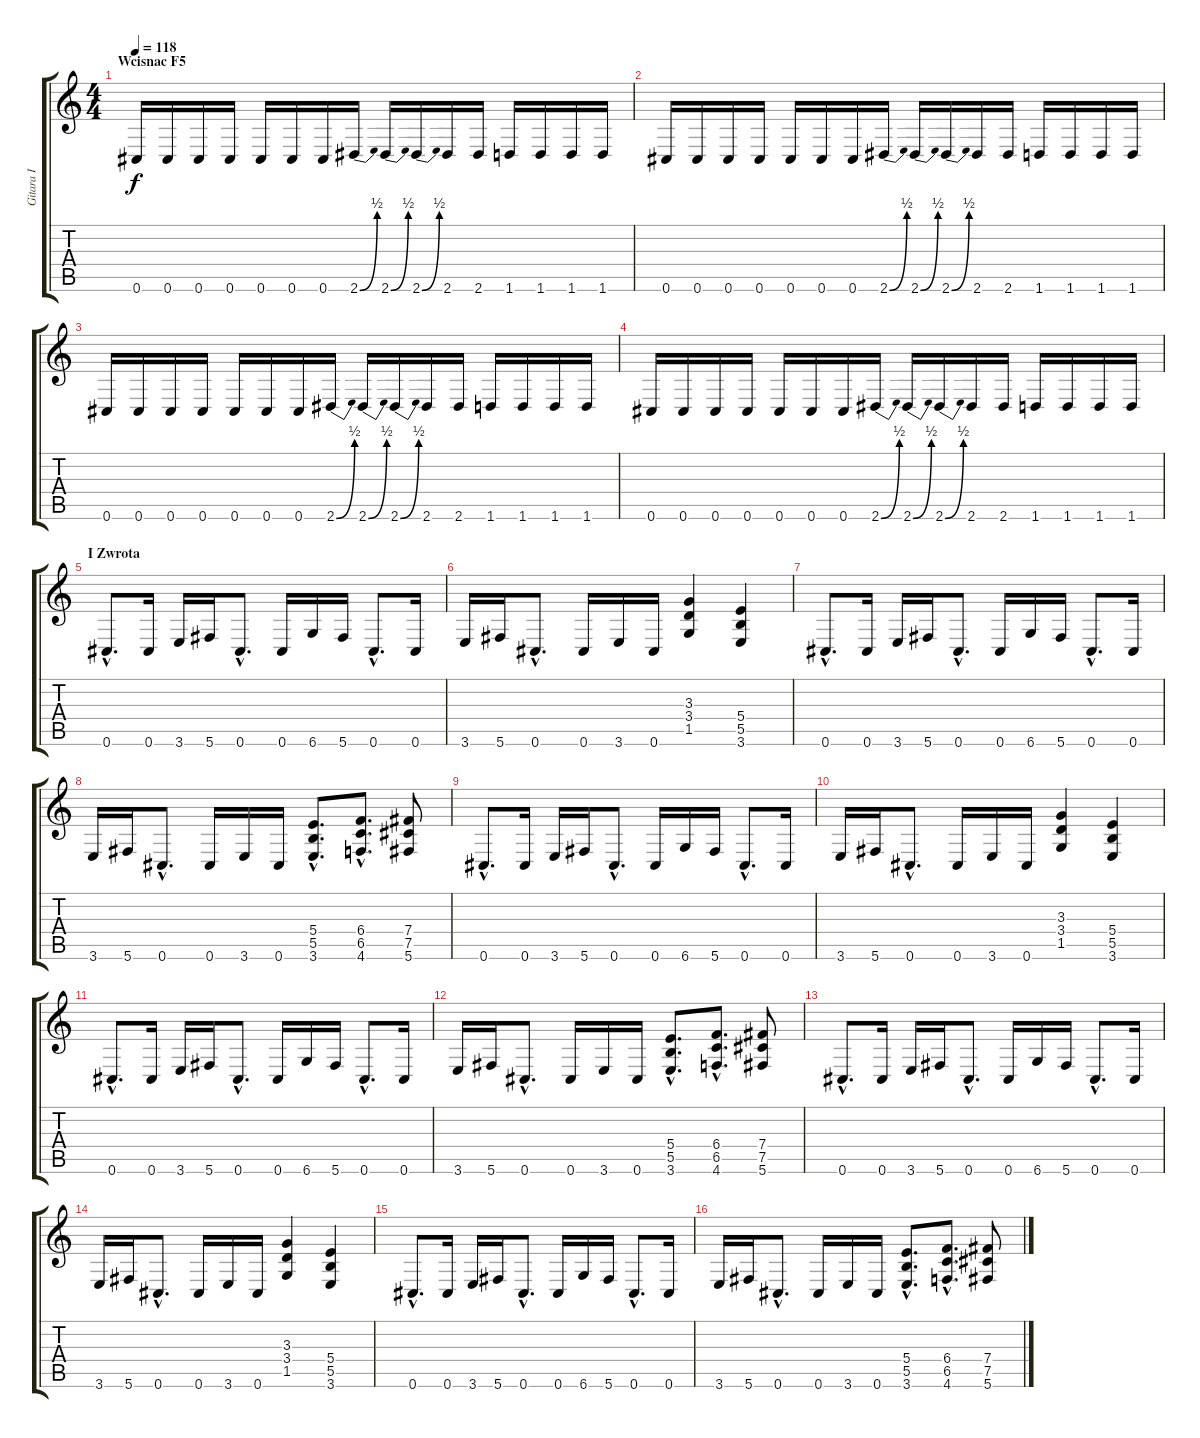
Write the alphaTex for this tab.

\track ("Gitara I" "Gitara I") {instrument distortionguitar}
\staff {score tabs}
\tuning (Db4 Ab3 E3 B2 Gb2 Db2) {hide}
\ts (4 4)
\section ("" "Wcisnac F5")
\tempo 118
\clef g2
\ks c
0.6.16{dy f instrument distortionguitar} 0.6.16 0.6.16 0.6.16 0.6.16 0.6.16 0.6.16 2.6{be (bend 0 0 60 2)}.16 2.6{be (bend 0 0 60 2)}.16 2.6{be (bend 0 0 60 2)}.16 2.6.16 2.6.16 1.6.16 1.6.16 1.6.16 1.6.16 |
0.6.16 0.6.16 0.6.16 0.6.16 0.6.16 0.6.16 0.6.16 2.6{be (bend 0 0 60 2)}.16 2.6{be (bend 0 0 60 2)}.16 2.6{be (bend 0 0 60 2)}.16 2.6.16 2.6.16 1.6.16 1.6.16 1.6.16 1.6.16 |
0.6.16 0.6.16 0.6.16 0.6.16 0.6.16 0.6.16 0.6.16 2.6{be (bend 0 0 60 2)}.16 2.6{be (bend 0 0 60 2)}.16 2.6{be (bend 0 0 60 2)}.16 2.6.16 2.6.16 1.6.16 1.6.16 1.6.16 1.6.16 |
0.6.16 0.6.16 0.6.16 0.6.16 0.6.16 0.6.16 0.6.16 2.6{be (bend 0 0 60 2)}.16 2.6{be (bend 0 0 60 2)}.16 2.6{be (bend 0 0 60 2)}.16 2.6.16 2.6.16 1.6.16 1.6.16 1.6.16 1.6.16 |
\section ("" "I Zwrota")
0.6{hac}.8{d} 0.6.16 3.6.16 5.6.16 0.6{hac}.8{d} 0.6.16 6.6.16 5.6.16 0.6{hac}.8{d} 0.6.16 |
3.6.16 5.6.16 0.6{hac}.8{d} 0.6.16 3.6.16 0.6.16 (3.3 3.4 1.5).4 (5.4 5.5 3.6).4 |
0.6{hac}.8{d} 0.6.16 3.6.16 5.6.16 0.6{hac}.8{d} 0.6.16 6.6.16 5.6.16 0.6{hac}.8{d} 0.6.16 |
3.6.16 5.6.16 0.6{hac}.8{d} 0.6.16 3.6.16 0.6.16 (5.4{hac} 5.5{hac} 3.6{hac}).8{d} (6.4{hac} 6.5{hac} 4.6{hac}).8{d} (7.4 7.5 5.6).8 |
0.6{hac}.8{d} 0.6.16 3.6.16 5.6.16 0.6{hac}.8{d} 0.6.16 6.6.16 5.6.16 0.6{hac}.8{d} 0.6.16 |
3.6.16 5.6.16 0.6{hac}.8{d} 0.6.16 3.6.16 0.6.16 (3.3 3.4 1.5).4 (5.4 5.5 3.6).4 |
0.6{hac}.8{d} 0.6.16 3.6.16 5.6.16 0.6{hac}.8{d} 0.6.16 6.6.16 5.6.16 0.6{hac}.8{d} 0.6.16 |
3.6.16 5.6.16 0.6{hac}.8{d} 0.6.16 3.6.16 0.6.16 (5.4{hac} 5.5{hac} 3.6{hac}).8{d} (6.4{hac} 6.5{hac} 4.6{hac}).8{d} (7.4 7.5 5.6).8 |
0.6{hac}.8{d} 0.6.16 3.6.16 5.6.16 0.6{hac}.8{d} 0.6.16 6.6.16 5.6.16 0.6{hac}.8{d} 0.6.16 |
3.6.16 5.6.16 0.6{hac}.8{d} 0.6.16 3.6.16 0.6.16 (3.3 3.4 1.5).4 (5.4 5.5 3.6).4 |
0.6{hac}.8{d} 0.6.16 3.6.16 5.6.16 0.6{hac}.8{d} 0.6.16 6.6.16 5.6.16 0.6{hac}.8{d} 0.6.16 |
3.6.16 5.6.16 0.6{hac}.8{d} 0.6.16 3.6.16 0.6.16 (5.4{hac} 5.5{hac} 3.6{hac}).8{d} (6.4{hac} 6.5{hac} 4.6{hac}).8{d} (7.4 7.5 5.6).8
